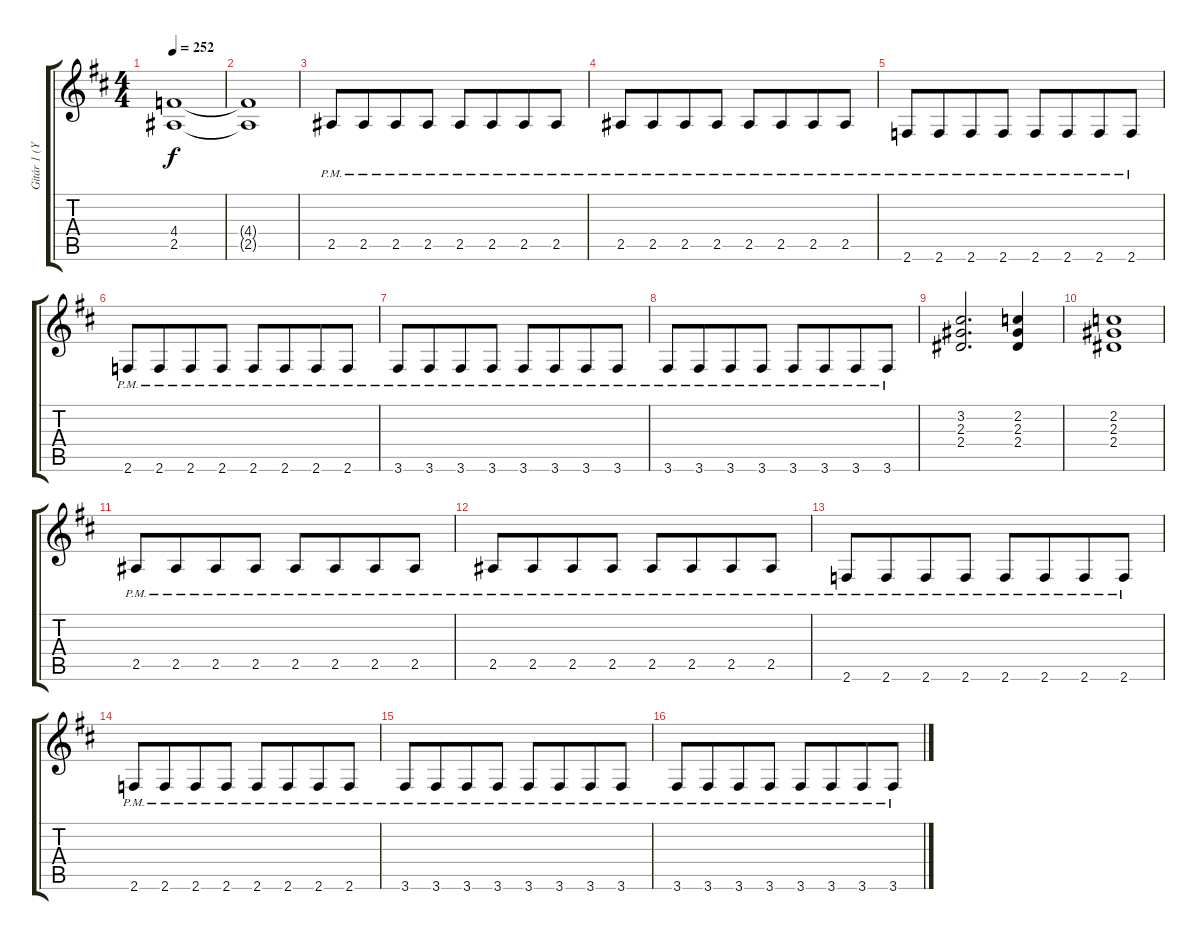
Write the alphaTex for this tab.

\track ("Gitár 1 (Yngwie Malmsteen)" "Gitár 1 (Y") {instrument distortionguitar}
\staff {score tabs}
\tuning (Eb4 Bb3 Gb3 Db3 Ab2 Eb2) {hide}
\ts (4 4)
\tempo 252
\clef g2
\ks d
(4.4 2.5).1{dy f} |
(4.4{t} 2.5{t}).1 |
2.5{pm}.8 2.5{pm}.8{beam merge} 2.5{pm}.8 2.5{pm}.8 2.5{pm}.8 2.5{pm}.8{beam merge} 2.5{pm}.8 2.5{pm}.8 |
2.5{pm}.8 2.5{pm}.8{beam merge} 2.5{pm}.8 2.5{pm}.8 2.5{pm}.8 2.5{pm}.8{beam merge} 2.5{pm}.8 2.5{pm}.8 |
2.6{pm}.8 2.6{pm}.8{beam merge} 2.6{pm}.8 2.6{pm}.8 2.6{pm}.8 2.6{pm}.8{beam merge} 2.6{pm}.8 2.6{pm}.8 |
2.6{pm}.8 2.6{pm}.8{beam merge} 2.6{pm}.8 2.6{pm}.8 2.6{pm}.8 2.6{pm}.8{beam merge} 2.6{pm}.8 2.6{pm}.8 |
3.6{pm}.8 3.6{pm}.8{beam merge} 3.6{pm}.8 3.6{pm}.8 3.6{pm}.8 3.6{pm}.8{beam merge} 3.6{pm}.8 3.6{pm}.8 |
3.6{pm}.8 3.6{pm}.8{beam merge} 3.6{pm}.8 3.6{pm}.8 3.6{pm}.8 3.6{pm}.8{beam merge} 3.6{pm}.8 3.6{pm}.8 |
(3.2 2.3 2.4).2{d} (2.2 2.3 2.4).4 |
(2.2 2.3 2.4).1 |
2.5{pm}.8 2.5{pm}.8{beam merge} 2.5{pm}.8 2.5{pm}.8 2.5{pm}.8 2.5{pm}.8{beam merge} 2.5{pm}.8 2.5{pm}.8 |
2.5{pm}.8 2.5{pm}.8{beam merge} 2.5{pm}.8 2.5{pm}.8 2.5{pm}.8 2.5{pm}.8{beam merge} 2.5{pm}.8 2.5{pm}.8 |
2.6{pm}.8 2.6{pm}.8{beam merge} 2.6{pm}.8 2.6{pm}.8 2.6{pm}.8 2.6{pm}.8{beam merge} 2.6{pm}.8 2.6{pm}.8 |
2.6{pm}.8 2.6{pm}.8{beam merge} 2.6{pm}.8 2.6{pm}.8 2.6{pm}.8 2.6{pm}.8{beam merge} 2.6{pm}.8 2.6{pm}.8 |
3.6{pm}.8 3.6{pm}.8{beam merge} 3.6{pm}.8 3.6{pm}.8 3.6{pm}.8 3.6{pm}.8{beam merge} 3.6{pm}.8 3.6{pm}.8 |
3.6{pm}.8 3.6{pm}.8{beam merge} 3.6{pm}.8 3.6{pm}.8 3.6{pm}.8 3.6{pm}.8{beam merge} 3.6{pm}.8 3.6{pm}.8
